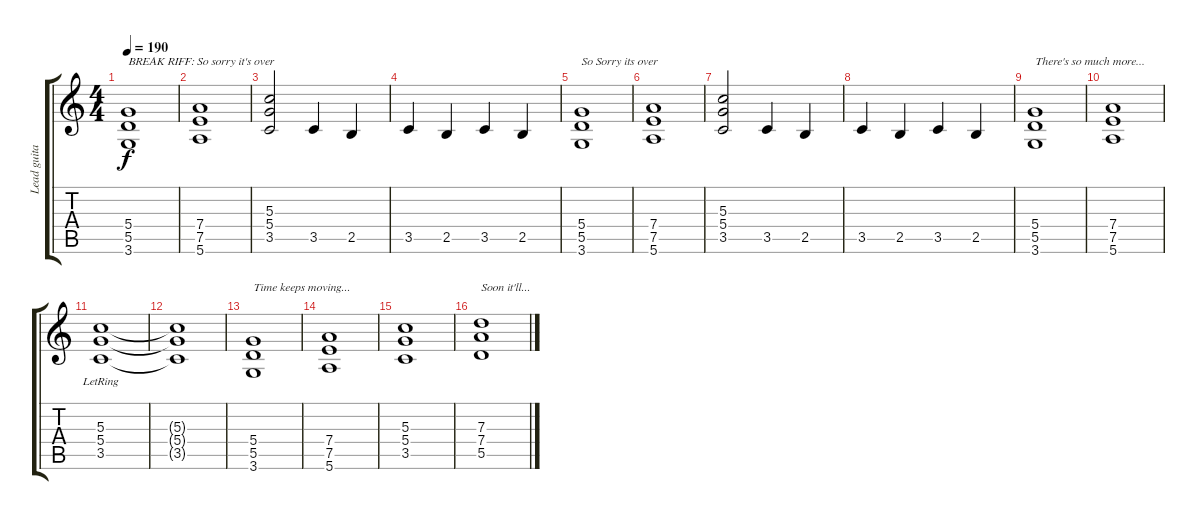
\track ("Lead guitar (Tom)" "Lead guita") {instrument distortionguitar}
\staff {score tabs}
\tuning (E4 B3 G3 D3 A2 E2) {hide}
\ts (4 4)
\tempo 190
\clef g2
\ks c
(5.4 5.5 3.6).1{txt "BREAK RIFF: So sorry it's over" dy f} |
(7.4 7.5 5.6).1 |
(5.3 5.4 3.5).2 3.5.4 2.5.4 |
3.5.4 2.5.4 3.5.4 2.5.4 |
(5.4 5.5 3.6).1{txt "So Sorry its over"} |
(7.4 7.5 5.6).1 |
(5.3 5.4 3.5).2 3.5.4 2.5.4 |
3.5.4 2.5.4 3.5.4 2.5.4 |
(5.4 5.5 3.6).1{txt "There's so much more..."} |
(7.4 7.5 5.6).1 |
(5.3{lr} 5.4{lr} 3.5{lr}).1 |
(5.3{t} 5.4{t} 3.5{t}).1 |
(5.4 5.5 3.6).1{txt "Time keeps moving..."} |
(7.4 7.5 5.6).1 |
(5.3 5.4 3.5).1 |
(7.3 7.4 5.5).1{txt "Soon it'll..."}
